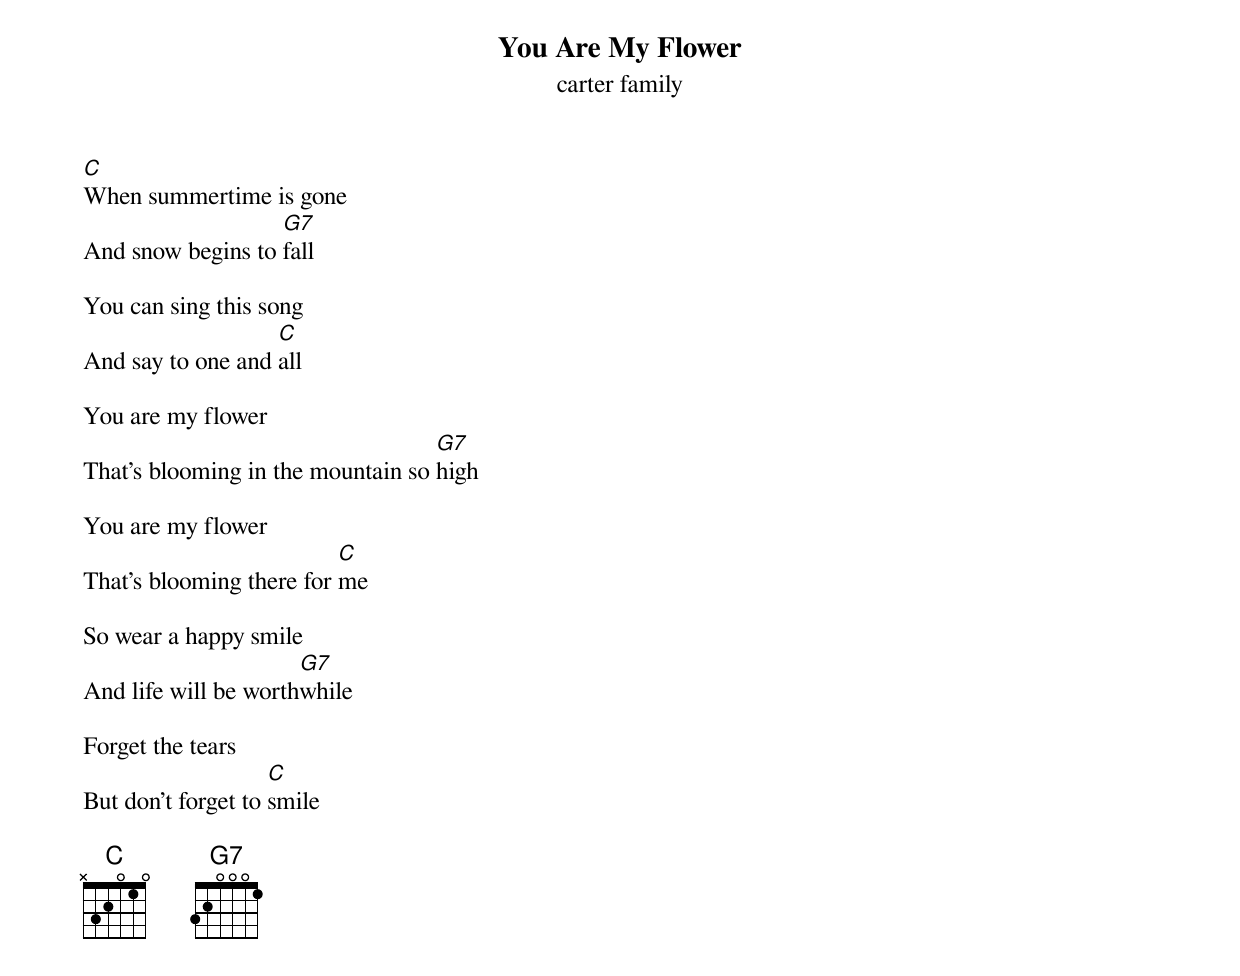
{title: You Are My Flower}
{subtitle: carter family}

[C]When summertime is gone
And snow begins to [G7]fall

You can sing this song
And say to one and [C]all

You are my flower
That's blooming in the mountain so [G7]high

You are my flower
That's blooming there for [C]me

So wear a happy smile
And life will be worth[G7]while

Forget the tears
But don't forget to [C]smile

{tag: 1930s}
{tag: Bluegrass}
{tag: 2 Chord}
